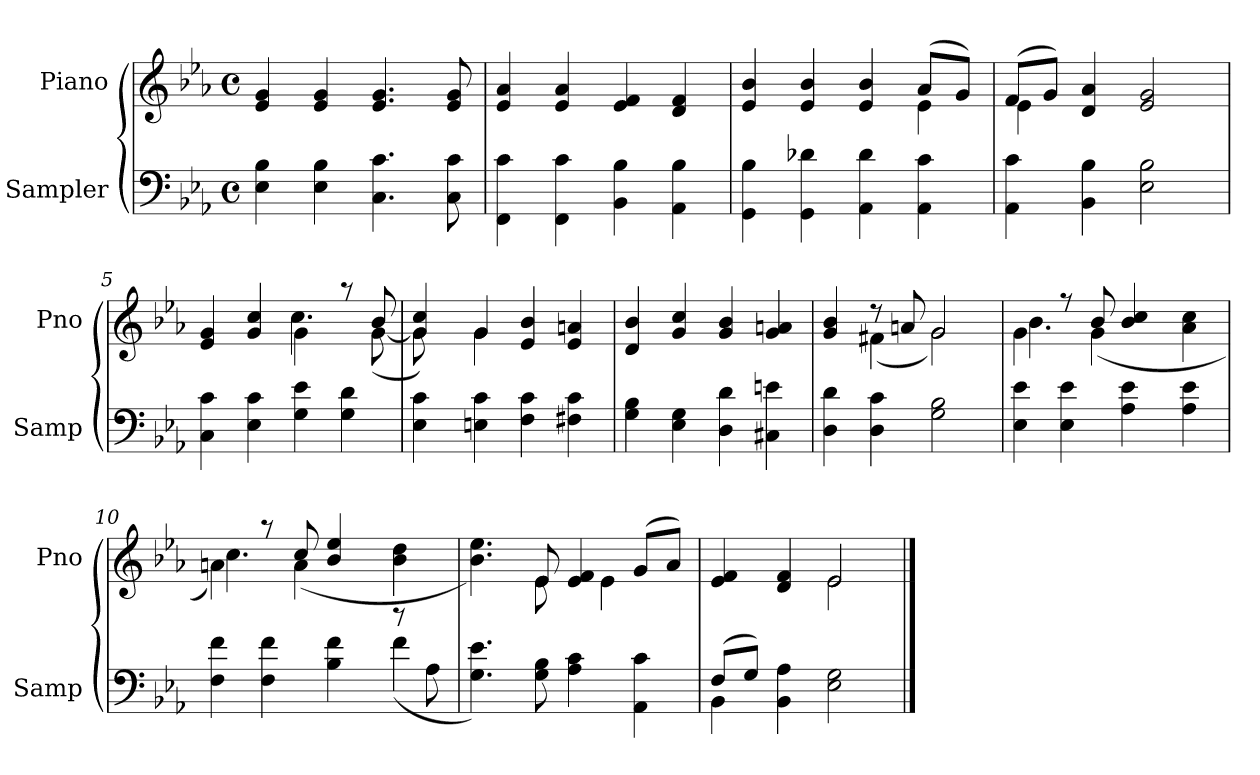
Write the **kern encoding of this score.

**kern	**kern
*part2	*part1
*staff2	*staff1
*I"Sampler	*I"Piano
*I'Samp	*I'Pno
*clefF4	*clefG2
*k[b-e-a-]	*k[b-e-a-]
*E-:	*E-:
*M4/4	*M4/4
*met(c)	*met(c)
=1	=1
4E- 4B-	4e- 4g
4E- 4B-	4e- 4g
4.C 4.c	4.e- 4.g
8C 8c	8e- 8g
=2	=2
4FF 4c	4e- 4a-
4FF 4c	4e- 4a-
4BB- 4B-	4e- 4f
4AA- 4B-	4d 4f
=3	=3
*	*^
4GG 4B-	4e- 4b-	2.ryy
4GG 4d-X	4e- 4b-	.
4AA- 4d-	4e- 4b-	.
4AA- 4c	(8a-/L	4e-
.	8g/J)	.
=4	=4	=4
4AA- 4c	(8f/L	4e-
.	8g/J)	.
4BB- 4B-	4d 4a-	2.ryy
2E- 2B-	2e- 2g	.
=5	=5	=5
4C\ 4c\	4e- 4g	2ryy
4E-\ 4c\	4g 4cc	.
4G\ 4e-\	4g\	4.cc
4G\ 4d\	8r	.
.	8b-/	([8g
=6	=6	=6
4E-\ 4c\	4g 4cc)	8g]
.	.	8ryy
4En\ 4c\	4g/	4g
4F\ 4c\	4e- 4b-	2ryy
4F#X\ 4c\	4e- 4an	.
*	*v	*v
=7	=7
4G\ 4B-\	4d 4b-
4E-\ 4G\	4g 4cc
4D\ 4d\	4g 4b-
4C#X\ 4en\	4g 4an
=8	=8
*	*^
4D\ 4d\	4g 4b-	4ryy
4D\ 4c\	8r	(4f#X
.	8an/	.
2G 2B-	2g/	2g)
=9	=9	=9
4E-\ 4e-\	4g\	4.b-
4E-\ 4e-\	8r	.
.	8b-/	(4g
4A-\ 4e-\	4b- 4cc	.
.	.	4.ryy
4A-\ 4e-\	4a- 4cc	.
=10	=10	=10
*^	*	*
4F\ 4f\	2.ryy	4an\)	4.cc
4F\ 4f\	.	8r	.
.	.	8cc/	(4a
4B-\ 4f\	.	4b- 4ee-	.
.	.	.	4.ryy
8r	(4f	4b- 4dd	.
8A-\	.	.	.
*v	*v	*	*
=11	=11	=11
4.G 4.e-)	4.b- 4.ee-)	4.ryy
8G 8B-	8e-/	8e-
4A- 4c	4e- 4f	8ryy
.	.	4e-
4AA- 4c	(8g/L	.
.	8a-/J)	8ryy
=12	=12	=12
*^	*	*
(8F/L	4BB-	4e- 4f	2ryy
8G/J)	.	.	.
4BB- 4A-	2.ryy	4d 4f	.
2E- 2G	.	2e-/	2e-
*v	*v	*	*
*	*v	*v
==	==
*-	*-
